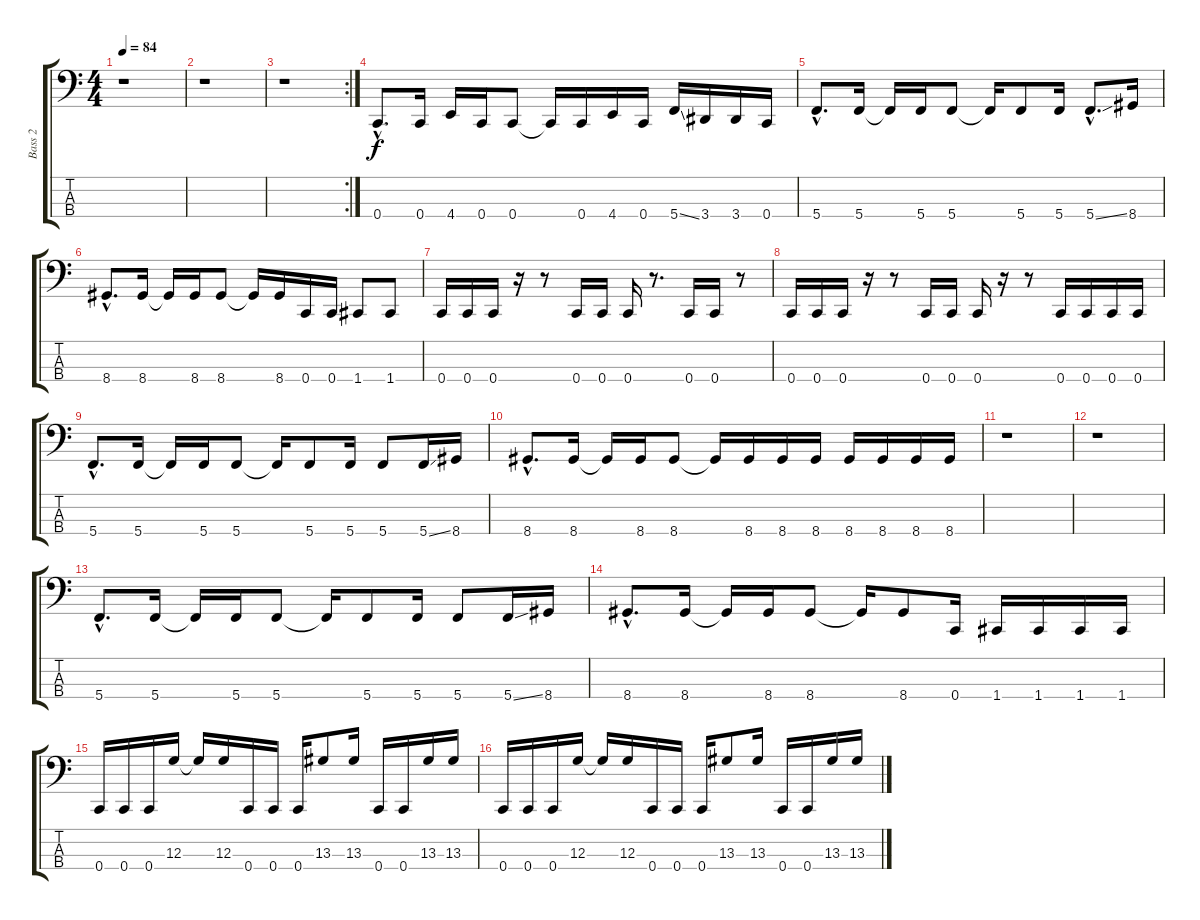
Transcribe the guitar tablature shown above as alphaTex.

\track ("Bass 2" "Bass 2") {instrument electricbasspick}
\staff {score tabs}
\tuning (F2 C2 G1 C1) {hide}
\ts (4 4)
\tempo 84
\clef f4
\ks c
r.1{dy f} |
r.1 |
\rc 2
r.1 |
0.4{hac}.8{d} 0.4.16 4.4.16 0.4.16 0.4.8 0.4{t}.16 0.4.16 4.4.16 0.4.16 5.4{ss}.16 3.4.16 3.4.16 0.4.16 |
5.4{hac}.8{d} 5.4.16 5.4{t}.16 5.4.16 5.4.8 5.4{t}.16 5.4.8 5.4.16 5.4{ss hac}.8{d} 8.4.16 |
8.4{hac}.8{d} 8.4.16 8.4{t}.16 8.4.16 8.4.8 8.4{t}.16 8.4.16 0.4.16 0.4.16 1.4.8 1.4.8 |
0.4.16 0.4.16 0.4.16 r.16 r.8 0.4.16 0.4.16 0.4.16 r.8{d} 0.4.16 0.4.16 r.8 |
0.4.16 0.4.16 0.4.16 r.16 r.8 0.4.16 0.4.16 0.4.16 r.16 r.8 0.4.16 0.4.16 0.4.16 0.4.16 |
5.4{hac}.8{d} 5.4.16 5.4{t}.16 5.4.16 5.4.8 5.4{t}.16 5.4.8 5.4.16 5.4.8 5.4{ss}.16 8.4.16 |
8.4{hac}.8{d} 8.4.16 8.4{t}.16 8.4.16 8.4.8 8.4{t}.16 8.4.16 8.4.16 8.4.16 8.4.16 8.4.16 8.4.16 8.4.16 |
r.1 |
r.1 |
5.4{hac}.8{d} 5.4.16 5.4{t}.16 5.4.16 5.4.8 5.4{t}.16 5.4.8 5.4.16 5.4.8 5.4{ss}.16 8.4.16 |
8.4{hac}.8{d} 8.4.16 8.4{t}.16 8.4.16 8.4.8 8.4{t}.16 8.4.8 0.4.16 1.4.16 1.4.16 1.4.16 1.4.16 |
0.4.16 0.4.16 0.4.16 12.3.16 12.3{t}.16 12.3.16 0.4.16 0.4.16 0.4.16 13.3.8 13.3.16 0.4.16 0.4.16 13.3.16 13.3.16 |
0.4.16 0.4.16 0.4.16 12.3.16 12.3{t}.16 12.3.16 0.4.16 0.4.16 0.4.16 13.3.8 13.3.16 0.4.16 0.4.16 13.3.16 13.3.16
